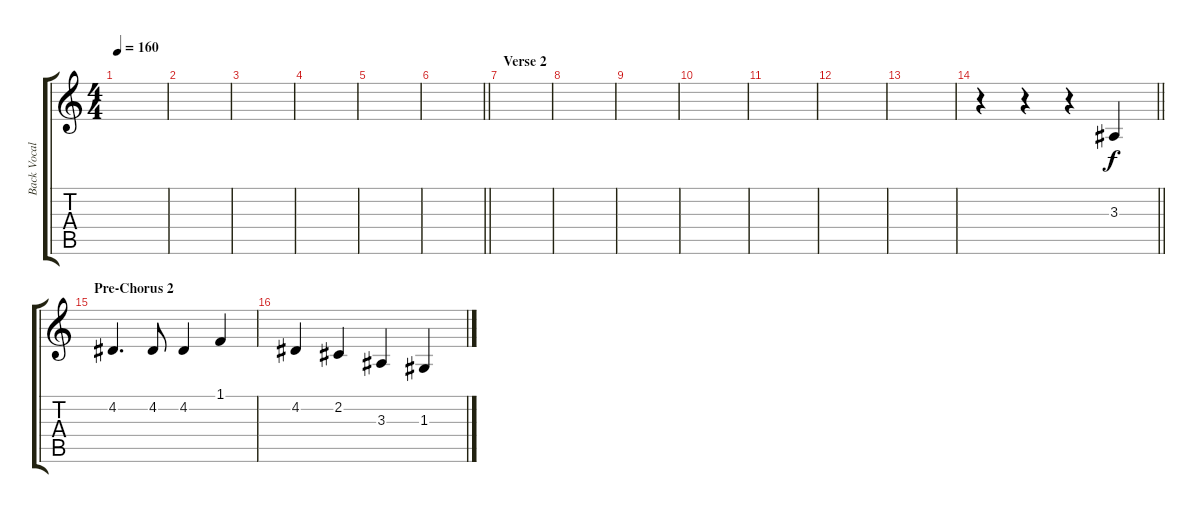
\track ("Back Vocal" "Back Vocal") {instrument lead1square}
\staff {score tabs}
\tuning (E4 B3 G3 D3 A2 E2) {hide}
\ts (4 4)
\tempo 160
\clef g2
\ks c
|
|
|
|
|
\barLineRight lightlight
|
\section ("" "Verse 2")
|
|
|
|
|
|
|
\barLineRight lightlight
r.4 r.4 r.4 3.3.4 |
\section ("" "Pre-Chorus 2")
4.2.4{d} 4.2.8 4.2.4 1.1.4 |
4.2.4 2.2.4 3.3.4 1.3.4
